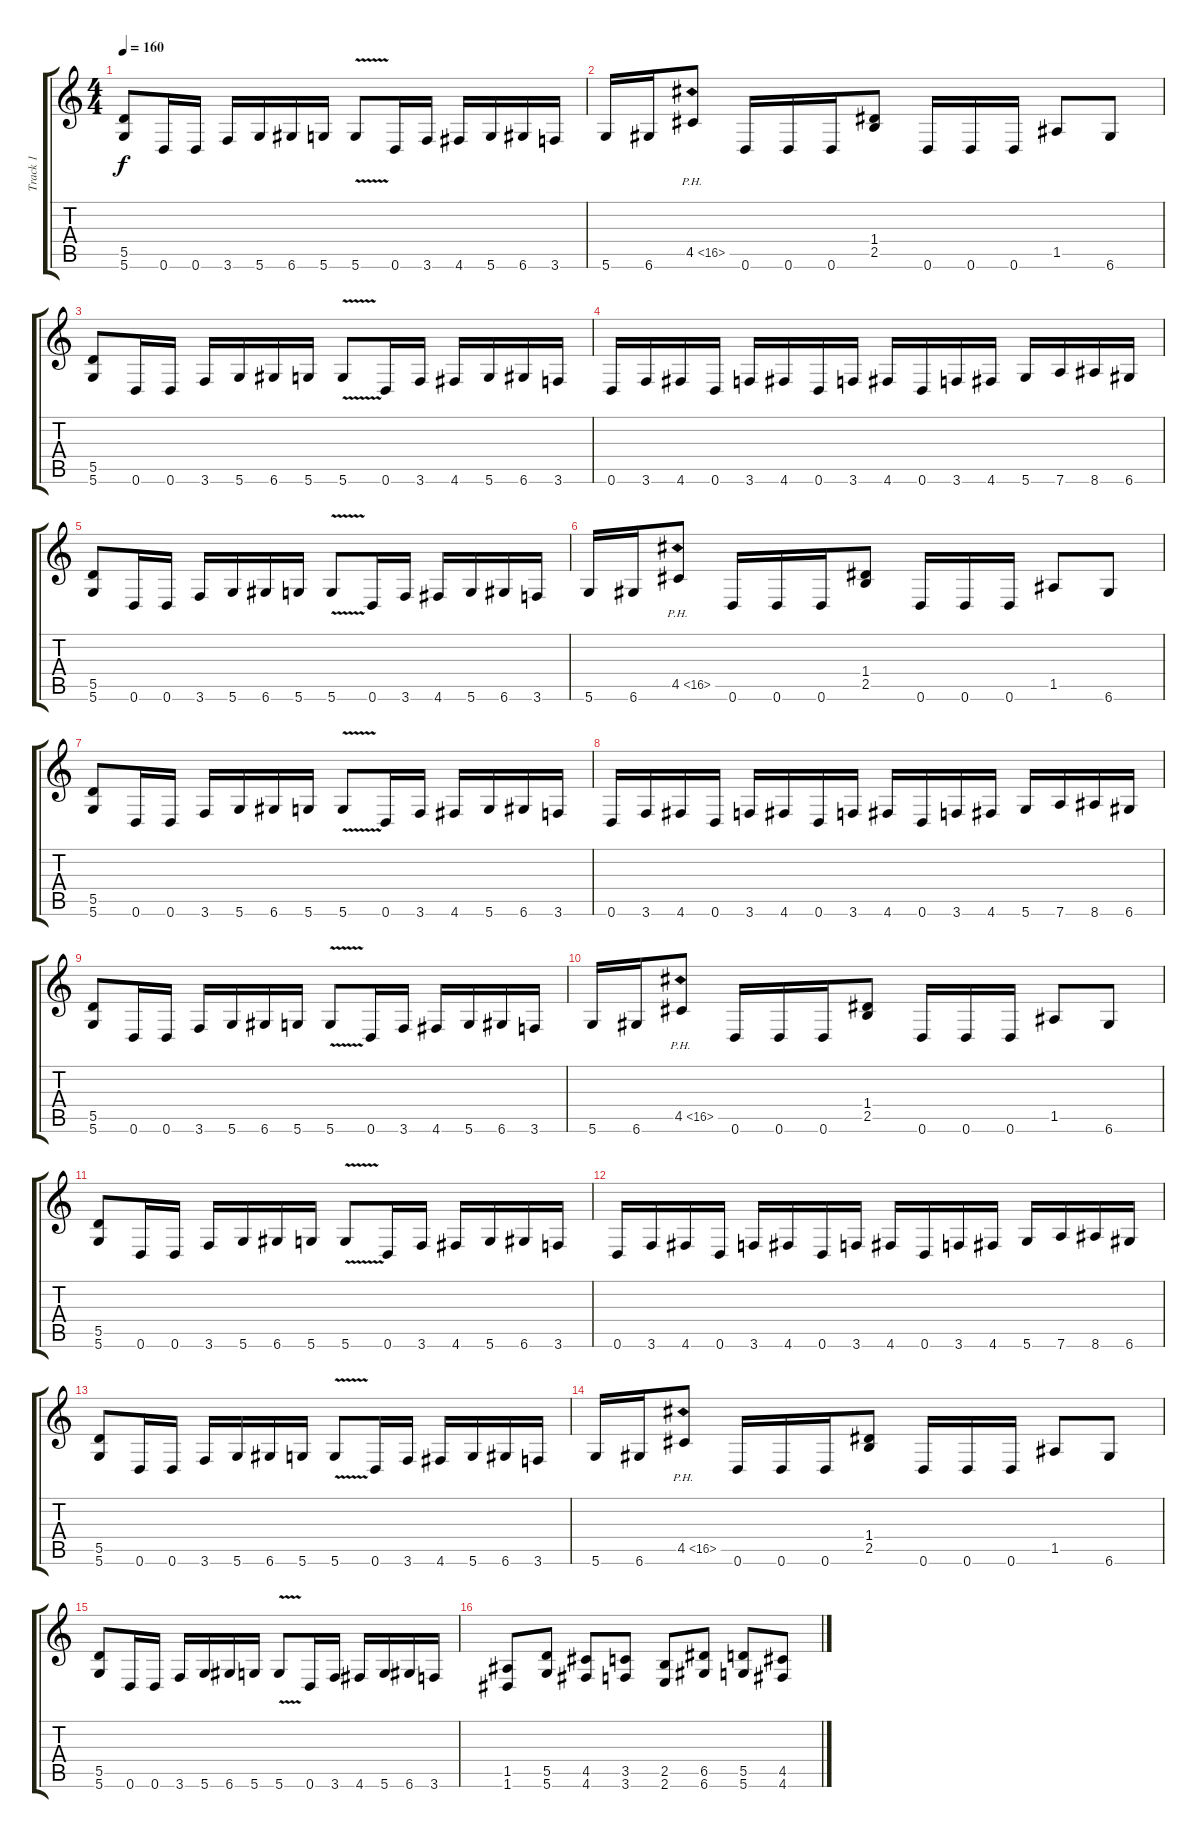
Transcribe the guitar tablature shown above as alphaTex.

\track ("Track 1" "Track 1") {instrument distortionguitar}
\staff {score tabs}
\tuning (E4 B3 G3 D3 A2 D2) {hide}
\ts (4 4)
\tempo 160
\clef g2
\ks c
(5.5 5.6).8{dy f} 0.6.16 0.6.16 3.6.16 5.6.16 6.6.16 5.6.16 5.6{v}.8 0.6.16 3.6.16 4.6.16 5.6.16 6.6.16 3.6.16 |
5.6.16 6.6.16 4.5{ph 12}.8 0.6.16 0.6.16 0.6.16 (1.4 2.5).8 0.6.16 0.6.16 0.6.16 1.5.8 6.6.8 |
(5.5 5.6).8 0.6.16 0.6.16 3.6.16 5.6.16 6.6.16 5.6.16 5.6{v}.8 0.6.16 3.6.16 4.6.16 5.6.16 6.6.16 3.6.16 |
0.6.16 3.6.16 4.6.16 0.6.16 3.6.16 4.6.16 0.6.16 3.6.16 4.6.16 0.6.16 3.6.16 4.6.16 5.6.16 7.6.16 8.6.16 6.6.16 |
(5.5 5.6).8 0.6.16 0.6.16 3.6.16 5.6.16 6.6.16 5.6.16 5.6{v}.8 0.6.16 3.6.16 4.6.16 5.6.16 6.6.16 3.6.16 |
5.6.16 6.6.16 4.5{ph 12}.8 0.6.16 0.6.16 0.6.16 (1.4 2.5).8 0.6.16 0.6.16 0.6.16 1.5.8 6.6.8 |
(5.5 5.6).8 0.6.16 0.6.16 3.6.16 5.6.16 6.6.16 5.6.16 5.6{v}.8 0.6.16 3.6.16 4.6.16 5.6.16 6.6.16 3.6.16 |
0.6.16 3.6.16 4.6.16 0.6.16 3.6.16 4.6.16 0.6.16 3.6.16 4.6.16 0.6.16 3.6.16 4.6.16 5.6.16 7.6.16 8.6.16 6.6.16 |
(5.5 5.6).8 0.6.16 0.6.16 3.6.16 5.6.16 6.6.16 5.6.16 5.6{v}.8 0.6.16 3.6.16 4.6.16 5.6.16 6.6.16 3.6.16 |
5.6.16 6.6.16 4.5{ph 12}.8 0.6.16 0.6.16 0.6.16 (1.4 2.5).8 0.6.16 0.6.16 0.6.16 1.5.8 6.6.8 |
(5.5 5.6).8 0.6.16 0.6.16 3.6.16 5.6.16 6.6.16 5.6.16 5.6{v}.8 0.6.16 3.6.16 4.6.16 5.6.16 6.6.16 3.6.16 |
0.6.16 3.6.16 4.6.16 0.6.16 3.6.16 4.6.16 0.6.16 3.6.16 4.6.16 0.6.16 3.6.16 4.6.16 5.6.16 7.6.16 8.6.16 6.6.16 |
(5.5 5.6).8 0.6.16 0.6.16 3.6.16 5.6.16 6.6.16 5.6.16 5.6{v}.8 0.6.16 3.6.16 4.6.16 5.6.16 6.6.16 3.6.16 |
5.6.16 6.6.16 4.5{ph 12}.8 0.6.16 0.6.16 0.6.16 (1.4 2.5).8 0.6.16 0.6.16 0.6.16 1.5.8 6.6.8 |
(5.5 5.6).8 0.6.16 0.6.16 3.6.16 5.6.16 6.6.16 5.6.16 5.6{v}.8 0.6.16 3.6.16 4.6.16 5.6.16 6.6.16 3.6.16 |
(1.5 1.6).8 (5.5 5.6).8 (4.5 4.6).8 (3.5 3.6).8 (2.5 2.6).8 (6.5 6.6).8 (5.5 5.6).8 (4.5 4.6).8
